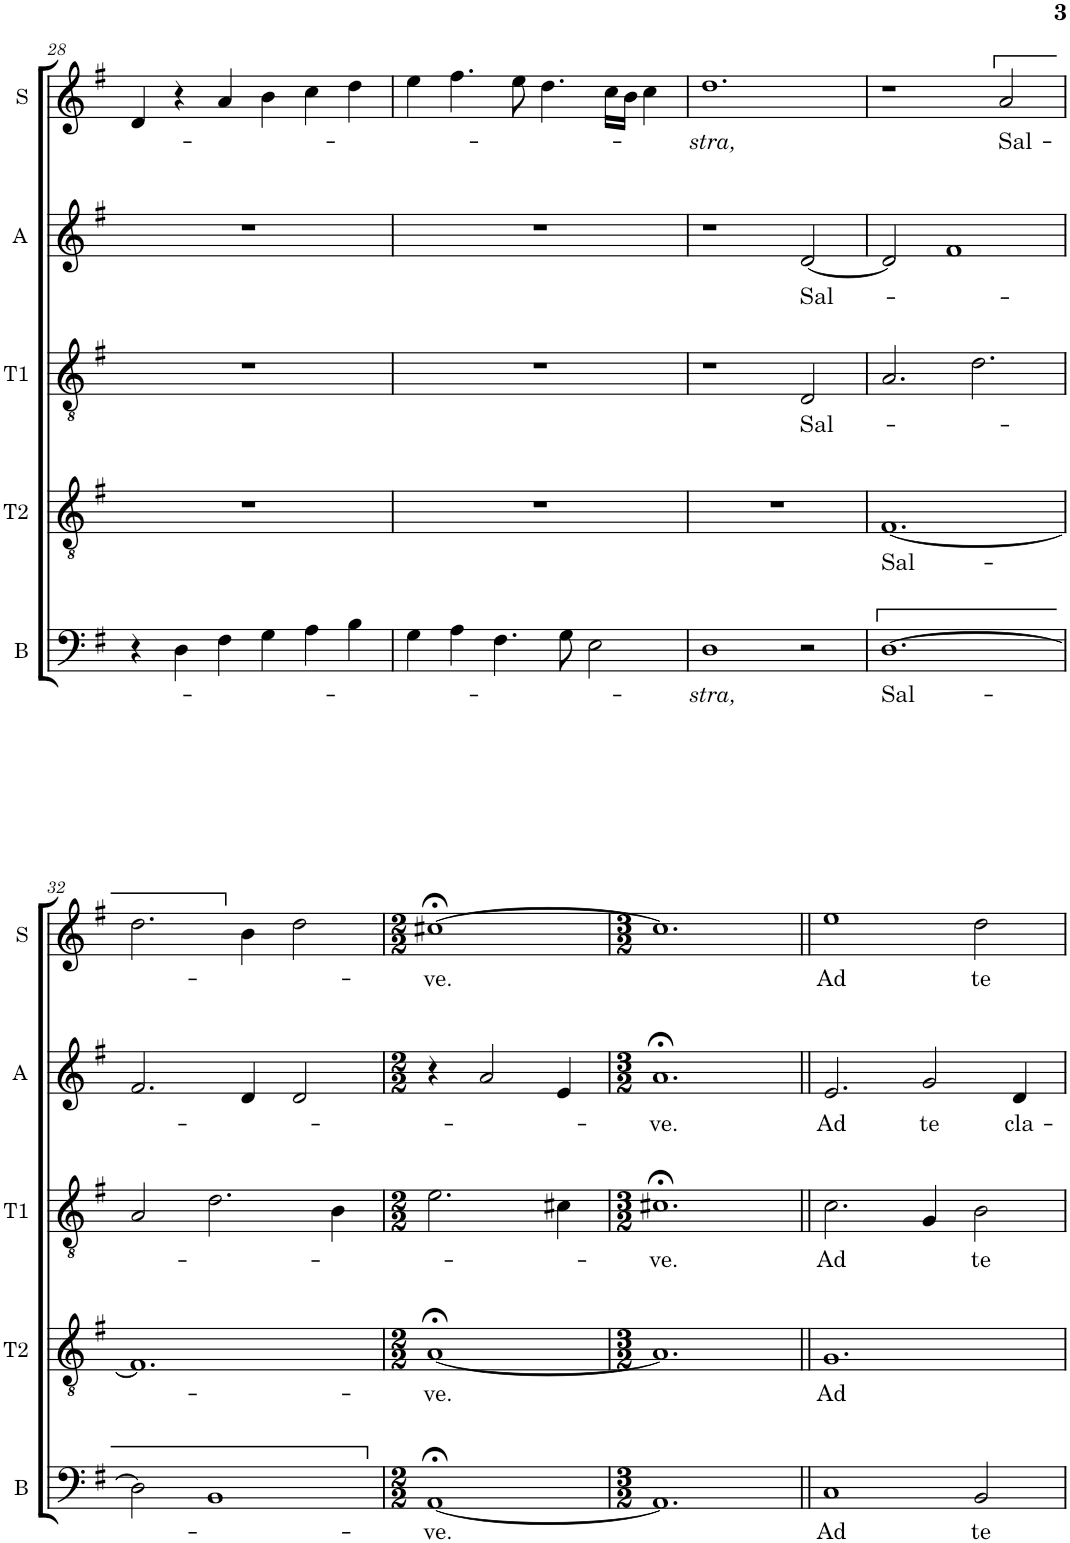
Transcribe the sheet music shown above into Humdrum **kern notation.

**kern	**text	**kern	**text	**kern	**text	**kern	**text	**kern	**text
*part5	*part5	*part4	*part4	*part3	*part3	*part2	*part2	*part1	*part1
*staff5	*staff5	*staff4	*staff4	*staff3	*staff3	*staff2	*staff2	*staff1	*staff1
*I"B	*	*I"T2	*	*I"T1	*	*I"A	*	*I"S	*
*I'B	*	*I'T2	*	*I'T1	*	*I'A	*	*I'S	*
!!LO:PB:g=z
*clefF4	*	*clefGv2	*	*clefGv2	*	*clefG2	*	*clefG2	*
*k[f#]	*	*k[f#]	*	*k[f#]	*	*k[f#]	*	*k[f#]	*
*M3/2	*	*M3/2	*	*M3/2	*	*M3/2	*	*M3/2	*
=28	=28	=28	=28	=28	=28	=28	=28	=28	=28
4r	.	1.r	.	1.r	.	1.r	.	4d/	.
4D\	.	.	.	.	.	.	.	4r	.
4F#\	.	.	.	.	.	.	.	4a/	.
4G\	.	.	.	.	.	.	.	4b\	.
4A\	.	.	.	.	.	.	.	4cc\	.
4B\	.	.	.	.	.	.	.	4dd\	.
=29	=29	=29	=29	=29	=29	=29	=29	=29	=29
4G\	.	1.r	.	1.r	.	1.r	.	4ee\	.
4A\	.	.	.	.	.	.	.	4.ff#\	.
4.F#\	.	.	.	.	.	.	.	.	.
.	.	.	.	.	.	.	.	8ee\	.
.	.	.	.	.	.	.	.	4.dd\	.
8G\	.	.	.	.	.	.	.	.	.
2E\	.	.	.	.	.	.	.	.	.
.	.	.	.	.	.	.	.	16cc\LL	.
.	.	.	.	.	.	.	.	16b\JJ	.
.	.	.	.	.	.	.	.	4cc\	.
=30	=30	=30	=30	=30	=30	=30	=30	=30	=30
!	!LO:LY:b	!	!	!	!	!	!	!	!LO:LY:b
1D	-stra,	1.r	.	1r	.	1r	.	1.dd	-stra,
!	!	!	!	!	!LO:LY:b	!	!LO:LY:b	!	!
2r	.	.	.	2D/	Sal-	[2d/	Sal-	.	.
=31	=31	=31	=31	=31	=31	=31	=31	=31	=31
!	!LO:LY:b	!	!LO:LY:b	!	!	!	!	!	!
[1.D	Sal-	[1.F#	Sal-	2.A/	.	2d/]	.	1r	.
.	.	.	.	.	.	1f#	.	.	.
.	.	.	.	2.d\	.	.	.	.	.
!	!	!	!	!	!	!	!	!	!LO:LY:b
.	.	.	.	.	.	.	.	2a/	Sal-
!!LO:LB:g=z
=32	=32	=32	=32	=32	=32	=32	=32	=32	=32
2D\]	.	1.F#]	.	2A/	.	2.f#/	.	2.dd\	.
1BB	.	.	.	2.d\	.	.	.	.	.
.	.	.	.	.	.	4d/	.	4b\	.
.	.	.	.	.	.	2d/	.	2dd\	.
.	.	.	.	4B\	.	.	.	.	.
=33	=33	=33	=33	=33	=33	=33	=33	=33	=33
*M2/2	*	*M2/2	*	*M2/2	*	*M2/2	*	*M2/2	*
!	!LO:LY:b	!	!LO:LY:b	!	!	!	!	!	!LO:LY:b
[1AA;<	-ve.	[1A;<	-ve.	2.e\	.	4r	.	[1cc#X;<	-ve.
.	.	.	.	.	.	2a/	.	.	.
.	.	.	.	4c#X\	.	4e/	.	.	.
=34	=34	=34	=34	=34	=34	=34	=34	=34	=34
*M3/2	*	*M3/2	*	*M3/2	*	*M3/2	*	*M3/2	*
!	!	!	!	!	!LO:LY:b	!	!LO:LY:b	!	!
1.AA]	.	1.A]	.	1.c#X;<	-ve.	1.a;<	-ve.	1.cc#]	.
=35||	=35||	=35||	=35||	=35||	=35||	=35||	=35||	=35||	=35||
!	!LO:LY:b	!	!LO:LY:b	!	!LO:LY:b	!	!LO:LY:b	!	!LO:LY:b
1C	Ad	1.G	Ad	2.c\	Ad	2.e/	Ad	1ee	Ad
!	!	!	!	!	!	!	!LO:LY:b	!	!
.	.	.	.	4G/	.	2g/	te	.	.
!	!LO:LY:b	!	!	!	!LO:LY:b	!	!	!	!LO:LY:b
2BB/	te	.	.	2B\	te	.	.	2dd\	te
!	!	!	!	!	!	!	!LO:LY:b	!	!
.	.	.	.	.	.	4d/	cla-	.	.
=	=	=	=	=	=	=	=	=	=
*-	*-	*-	*-	*-	*-	*-	*-	*-	*-
